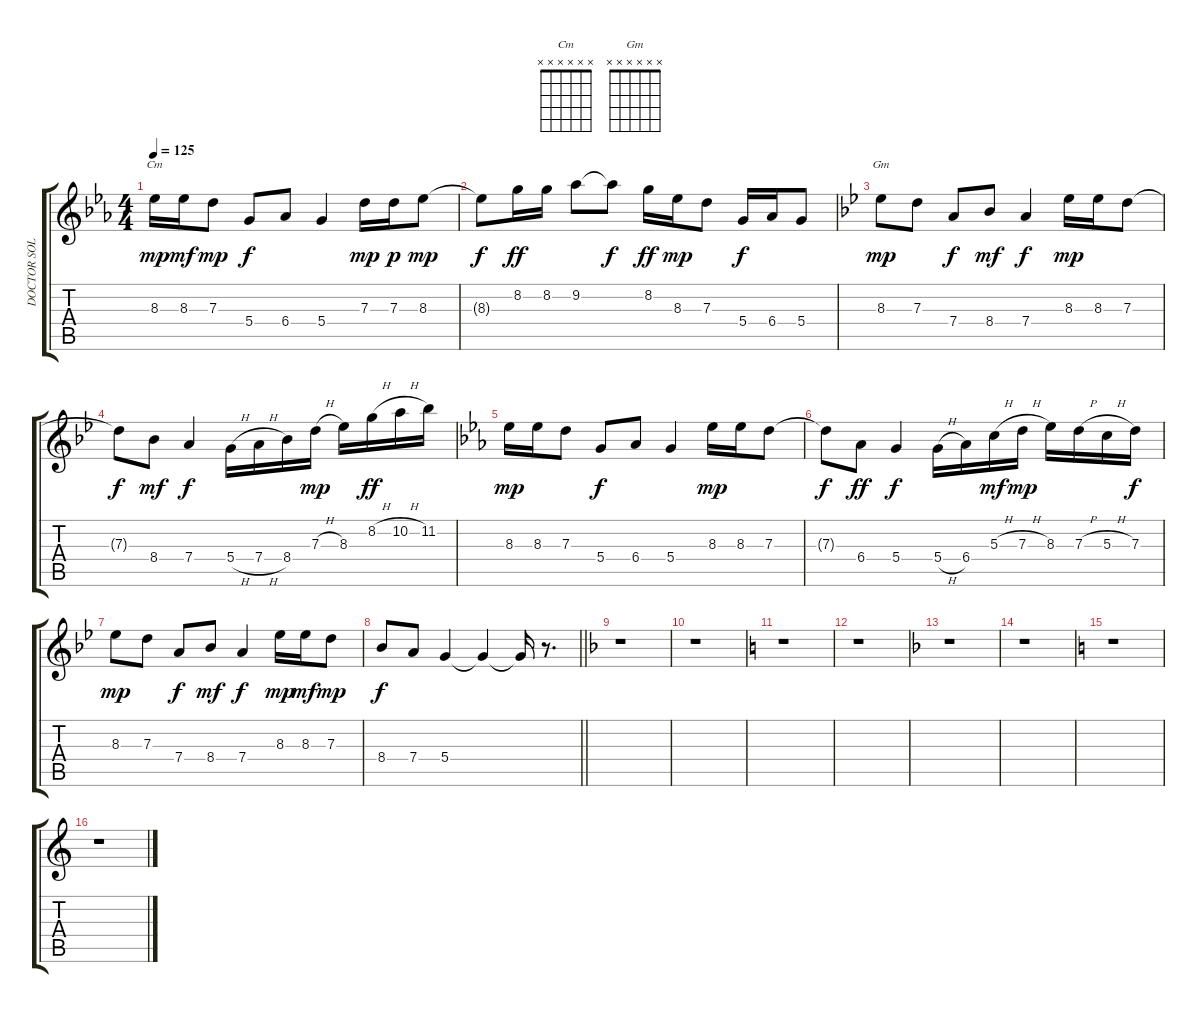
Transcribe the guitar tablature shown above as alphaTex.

\track ("DOCTOR SOLO (MT 44)" "DOCTOR SOL") {instrument lead2sawtooth}
\staff {score tabs}
\tuning (E5 B4 G4 D4 A3 E3) {hide}
\chord ("Cm" x x x x x x) {firstfret 0}
\chord ("Gm" x x x x x x) {firstfret 0}
\ts (4 4)
\tempo 125
\clef g2
\ks cminor
8.3.16{ch "Cm" dy mp} 8.3.16{dy mf} 7.3.8{dy mp} 5.4.8{dy f} 6.4.8 5.4.4 7.3.16{dy mp} 7.3.16{dy p} 8.3.8{dy mp} |
8.3{t}.8{dy f} 8.2.16{dy ff} 8.2.16 9.2.8 9.2{t}.8{dy f} 8.2.16{dy ff} 8.3.16{dy mp} 7.3.8 5.4.16{dy f} 6.4.16 5.4.8 |
\ks gminor
8.3.8{ch "Gm" dy mp} 7.3.8 7.4.8{dy f} 8.4.8{dy mf} 7.4.4{dy f} 8.3.16{dy mp} 8.3.16 7.3.8 |
7.3{t}.8{dy f} 8.4.8{dy mf} 7.4.4{dy f} 5.4{h}.16 7.4{h}.16 8.4.16 7.3{h}.16{dy mp} 8.3.16 8.2{h}.16{dy ff} 10.2{h}.16 11.2.16 |
\ks cminor
8.3.16{dy mp} 8.3.16 7.3.8 5.4.8{dy f} 6.4.8 5.4.4 8.3.16{dy mp} 8.3.16 7.3.8 |
7.3{t}.8{dy f} 6.4.8{dy ff} 5.4.4{dy f} 5.4{h}.16 6.4.16 5.3{h}.16{dy mf} 7.3{h}.16{dy mp} 8.3.16 7.3{h}.16 5.3{h}.16 7.3.16{dy f} |
\ks gminor
8.3.8{dy mp} 7.3.8 7.4.8{dy f} 8.4.8{dy mf} 7.4.4{dy f} 8.3.16{dy mp} 8.3.16{dy mf} 7.3.8{dy mp} |
\barLineRight lightlight
8.4.8{dy f} 7.4.8 5.4.4 5.4{t}.4 5.4{t}.16 r.8{d} |
\ks dminor
r.1 |
r.1 |
\ks aminor
r.1 |
r.1 |
\ks dminor
r.1 |
r.1 |
\ks aminor
r.1 |
r.1
